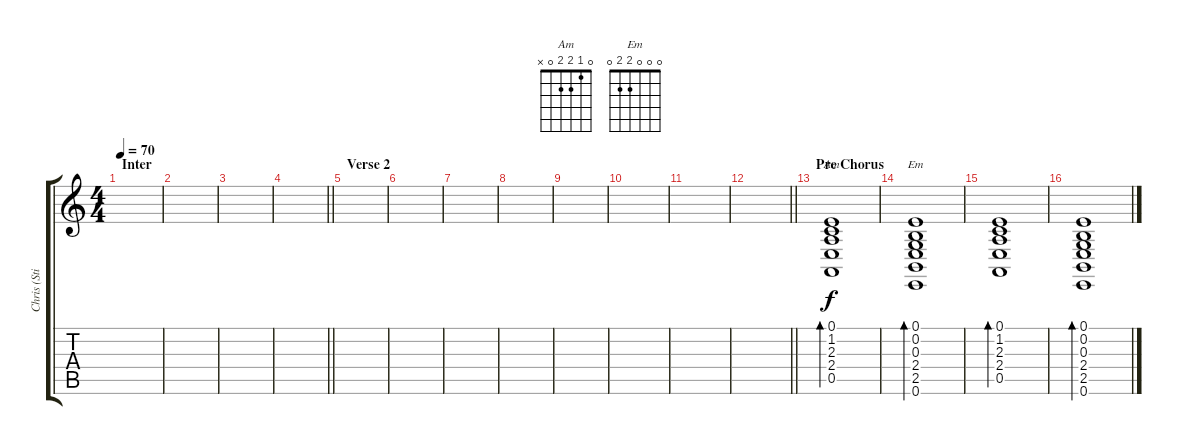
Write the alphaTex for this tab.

\track ("Chris (Stirngs)" "Chris (Sti") {instrument stringensemble2}
\staff {score tabs}
\tuning (E4 B3 G3 D3 A2 E2) {hide}
\chord ("Am" 0 1 2 2 0 x)
\chord ("Em" 0 0 0 2 2 0)
\ts (4 4)
\section ("" "Inter")
\tempo 70
\clef g2
\ks c
|
|
|
\barLineRight lightlight
|
\section ("" "Verse 2")
|
|
|
|
|
|
|
\barLineRight lightlight
|
\section ("" "Pre Chorus")
(0.1 1.2 2.3 2.4 0.5).1{bd 60 ch "Am"} |
(0.1 0.2 0.3 2.4 2.5 0.6).1{bd 60 ch "Em"} |
(0.1 1.2 2.3 2.4 0.5).1{bd 60} |
(0.1 0.2 0.3 2.4 2.5 0.6).1{bd 60}
